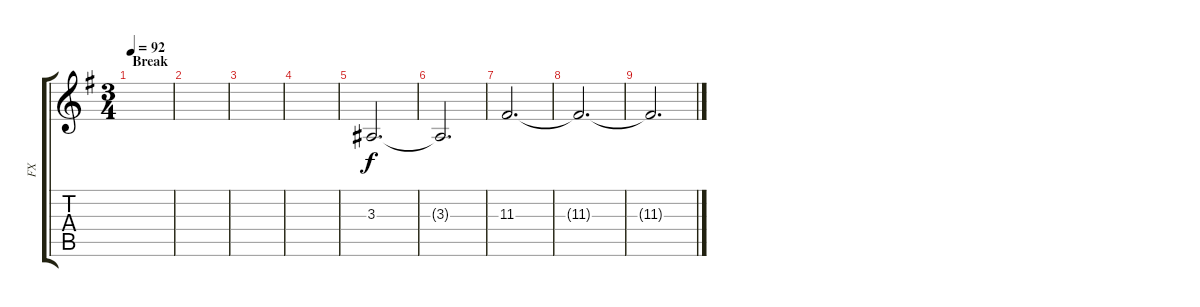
\track ("FX" "FX") {instrument fx6goblins}
\staff {score tabs}
\tuning (E4 B3 G3 D3 A2 E2) {hide}
\ts (3 4)
\section ("" "Break")
\tempo 92
\clef g2
\ks g
|
|
|
|
3.3.2{d} |
3.3{t}.2{d} |
11.3.2{d} |
11.3{t}.2{d} |
11.3{t}.2{d}
